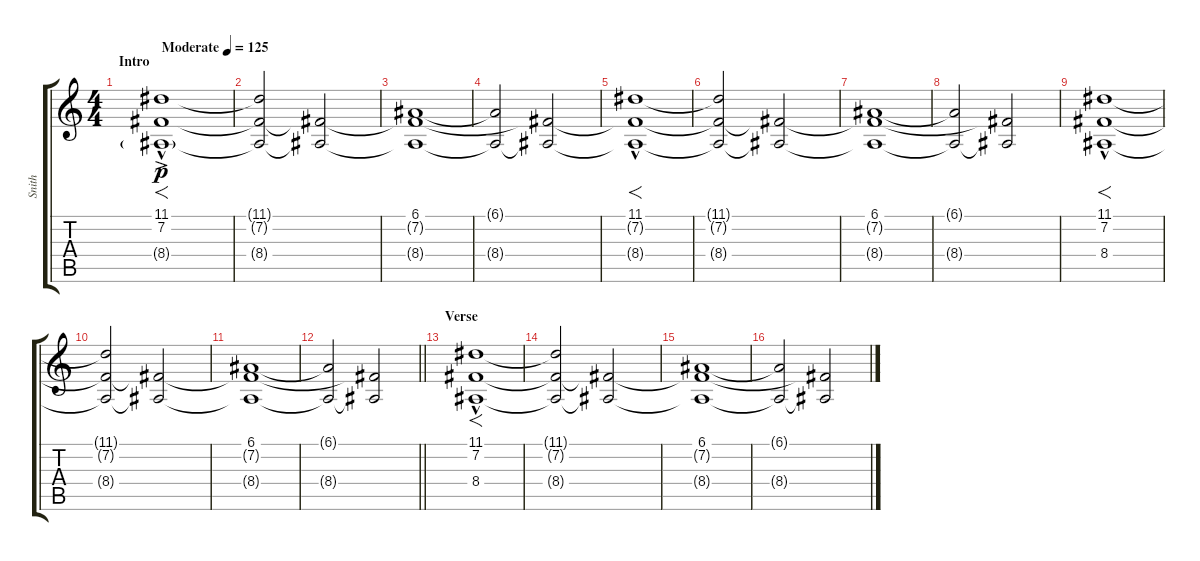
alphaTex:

\track ("Snith" "Snith") {instrument stringensemble2}
\staff {score tabs}
\tuning (E4 B3 G3 D3 A2 E2) {hide}
\ts (4 4)
\section ("" "Intro")
\tempo (125 "Moderate")
\clef g2
\ks c
(11.1{hac} 7.2{ac} 8.4{g}).1{f dy p instrument stringensemble2} |
(11.1{t} 7.2{t} 8.4{t}).2 (7.2{t} 8.4{t}).2 |
(6.1 7.2{t} 8.4{t}).1 |
(6.1{t} 8.4{t}).2 (7.2{t} 8.4{t}).2 |
(11.1{hac} 7.2{t} 8.4{t}).1{f} |
(11.1{t} 7.2{t} 8.4{t}).2 (7.2{t} 8.4{t}).2 |
(6.1 7.2{t} 8.4{t}).1 |
(6.1{t} 8.4{t}).2 (7.2{t} 8.4{t}).2 |
(11.1{hac} 7.2 8.4).1{f} |
(11.1{t} 7.2{t} 8.4{t}).2 (7.2{t} 8.4{t}).2 |
(6.1 7.2{t} 8.4{t}).1 |
\barLineRight lightlight
(6.1{t} 8.4{t}).2 (7.2{t} 8.4{t}).2 |
\section ("" "Verse")
(11.1{hac} 7.2 8.4).1{f} |
(11.1{t} 7.2{t} 8.4{t}).2 (7.2{t} 8.4{t}).2 |
(6.1 7.2{t} 8.4{t}).1 |
(6.1{t} 8.4{t}).2 (7.2{t} 8.4{t}).2
